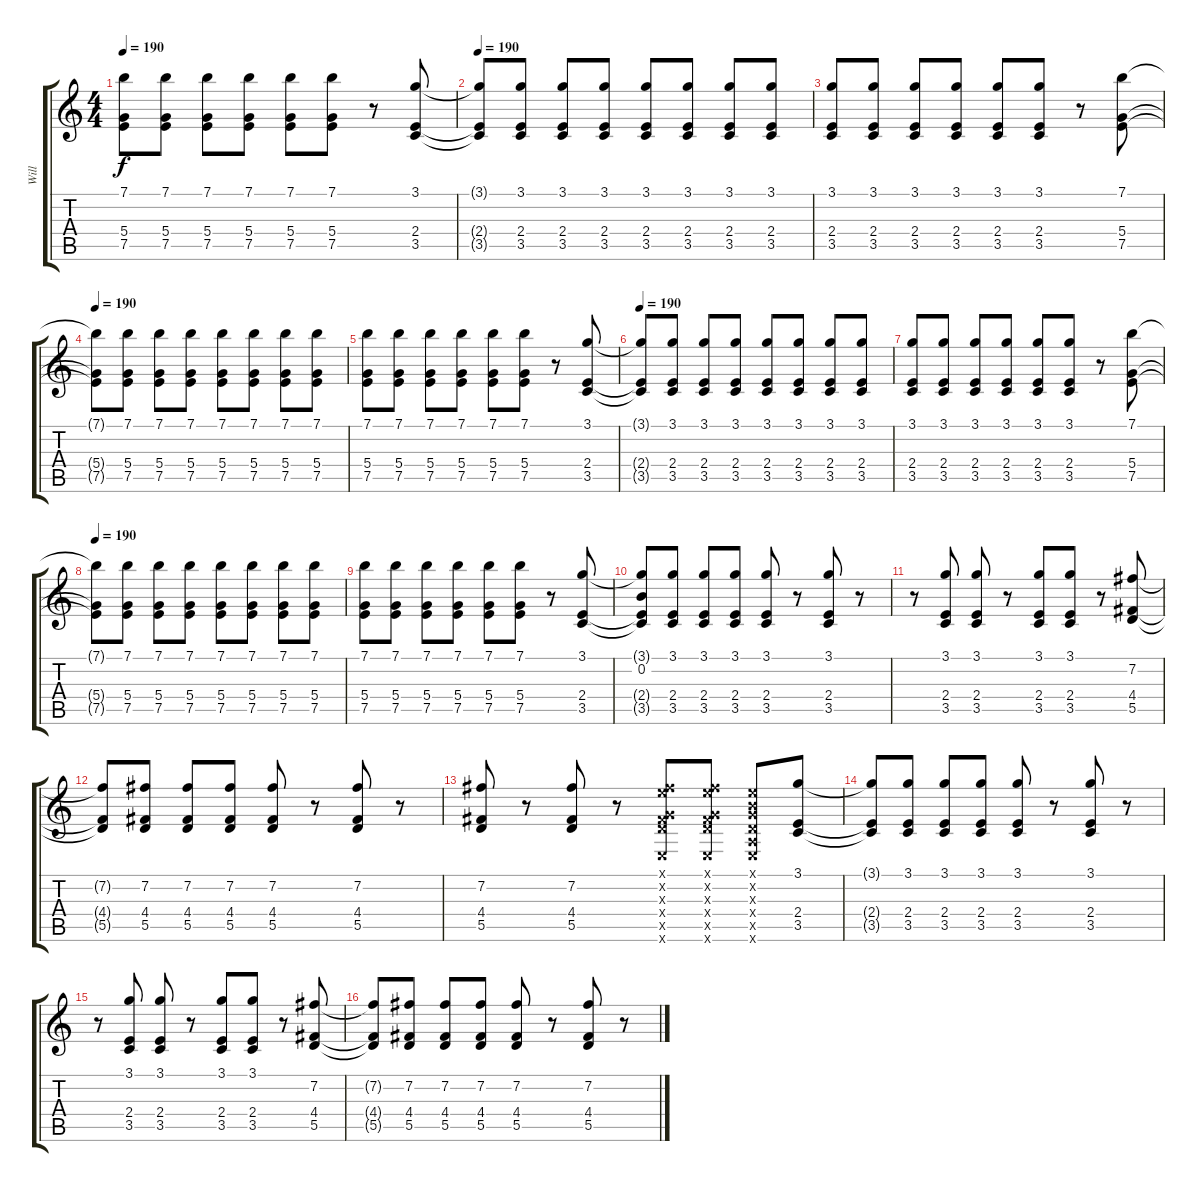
\track ("Will" "Will") {instrument distortionguitar}
\staff {score tabs}
\tuning (E4 B3 G3 D3 A2 E2) {hide}
\ts (4 4)
\tempo 190
\clef g2
\ks c
(7.1 5.4 7.5).8{dy f} (7.1 5.4 7.5).8 (7.1 5.4 7.5).8 (7.1 5.4 7.5).8 (7.1 5.4 7.5).8 (7.1 5.4 7.5).8 r.8 (3.1 2.4 3.5).8 |
\tempo 190
(3.1{t} 2.4{t} 3.5{t}).8 (3.1 2.4 3.5).8 (3.1 2.4 3.5).8 (3.1 2.4 3.5).8 (3.1 2.4 3.5).8 (3.1 2.4 3.5).8 (3.1 2.4 3.5).8 (3.1 2.4 3.5).8 |
(3.1 2.4 3.5).8 (3.1 2.4 3.5).8 (3.1 2.4 3.5).8 (3.1 2.4 3.5).8 (3.1 2.4 3.5).8 (3.1 2.4 3.5).8 r.8 (7.1 5.4 7.5).8 |
\tempo 190
(7.1{t} 5.4{t} 7.5{t}).8 (7.1 5.4 7.5).8 (7.1 5.4 7.5).8 (7.1 5.4 7.5).8 (7.1 5.4 7.5).8 (7.1 5.4 7.5).8 (7.1 5.4 7.5).8 (7.1 5.4 7.5).8 |
(7.1 5.4 7.5).8 (7.1 5.4 7.5).8 (7.1 5.4 7.5).8 (7.1 5.4 7.5).8 (7.1 5.4 7.5).8 (7.1 5.4 7.5).8 r.8 (3.1 2.4 3.5).8 |
\tempo 190
(3.1{t} 2.4{t} 3.5{t}).8 (3.1 2.4 3.5).8 (3.1 2.4 3.5).8 (3.1 2.4 3.5).8 (3.1 2.4 3.5).8 (3.1 2.4 3.5).8 (3.1 2.4 3.5).8 (3.1 2.4 3.5).8 |
(3.1 2.4 3.5).8 (3.1 2.4 3.5).8 (3.1 2.4 3.5).8 (3.1 2.4 3.5).8 (3.1 2.4 3.5).8 (3.1 2.4 3.5).8 r.8 (7.1 5.4 7.5).8 |
\tempo 190
(7.1{t} 5.4{t} 7.5{t}).8 (7.1 5.4 7.5).8 (7.1 5.4 7.5).8 (7.1 5.4 7.5).8 (7.1 5.4 7.5).8 (7.1 5.4 7.5).8 (7.1 5.4 7.5).8 (7.1 5.4 7.5).8 |
(7.1 5.4 7.5).8 (7.1 5.4 7.5).8 (7.1 5.4 7.5).8 (7.1 5.4 7.5).8 (7.1 5.4 7.5).8 (7.1 5.4 7.5).8 r.8 (3.1 2.4 3.5).8 |
(3.1{t} 0.2 2.4{t} 3.5{t}).8 (3.1 2.4 3.5).8 (3.1 2.4 3.5).8 (3.1 2.4 3.5).8 (3.1 2.4 3.5).8 r.8 (3.1 2.4 3.5).8 r.8 |
r.8 (3.1 2.4 3.5).8 (3.1 2.4 3.5).8 r.8 (3.1 2.4 3.5).8 (3.1 2.4 3.5).8 r.8 (7.2 4.4 5.5).8 |
(7.2{t} 4.4{t} 5.5{t}).8 (7.2 4.4 5.5).8 (7.2 4.4 5.5).8 (7.2 4.4 5.5).8 (7.2 4.4 5.5).8 r.8 (7.2 4.4 5.5).8 r.8 |
(7.2 4.4 5.5).8 r.8 (7.2 4.4 5.5).8 r.8 (0.1{x} 7.2{x} 0.3{x} 4.4{x} 5.5{x} 0.6{x}).8 (0.1{x} 7.2{x} 0.3{x} 4.4{x} 5.5{x} 0.6{x}).8 (0.1{x} 0.2{x} 0.3{x} 0.4{x} 0.5{x} 0.6{x}).8 (3.1 2.4 3.5).8 |
(3.1{t} 2.4{t} 3.5{t}).8 (3.1 2.4 3.5).8 (3.1 2.4 3.5).8 (3.1 2.4 3.5).8 (3.1 2.4 3.5).8 r.8 (3.1 2.4 3.5).8 r.8 |
r.8 (3.1 2.4 3.5).8 (3.1 2.4 3.5).8 r.8 (3.1 2.4 3.5).8 (3.1 2.4 3.5).8 r.8 (7.2 4.4 5.5).8 |
(7.2{t} 4.4{t} 5.5{t}).8 (7.2 4.4 5.5).8 (7.2 4.4 5.5).8 (7.2 4.4 5.5).8 (7.2 4.4 5.5).8 r.8 (7.2 4.4 5.5).8 r.8
